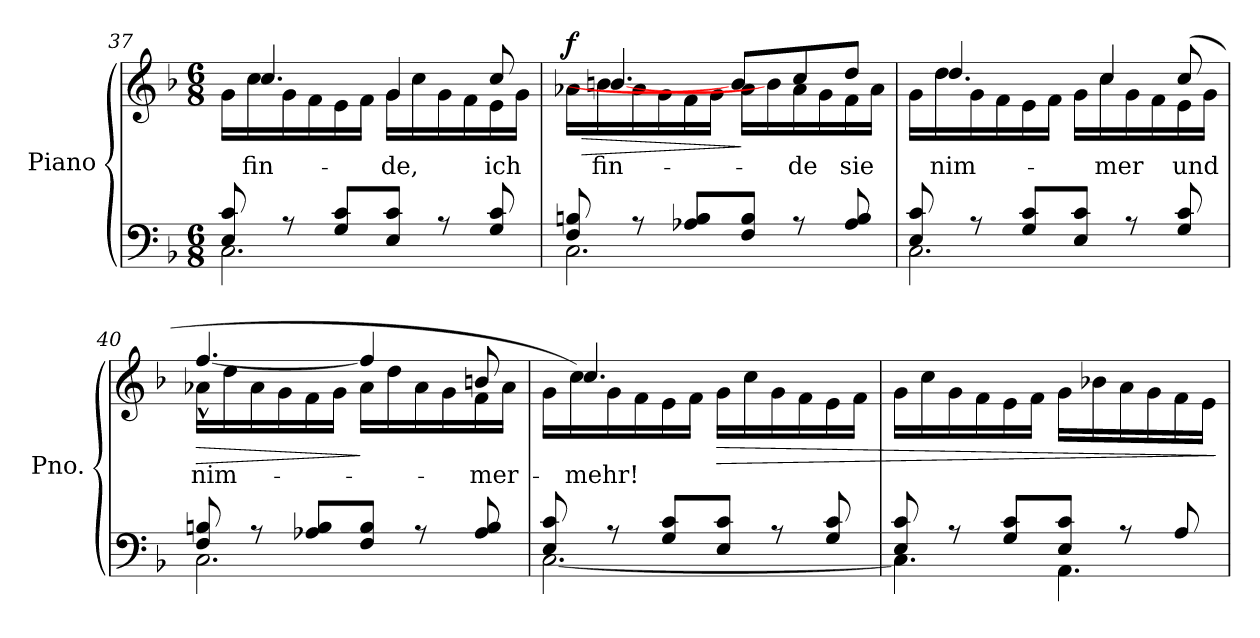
**kern	**kern	**text	**dynam
*part1	*part1	*part1	*part1
*staff2	*staff1	*staff1	*staff1/2
*I"Piano	*	*	*
*I'Pno.	*	*	*
*clefF4	*clefG2	*	*
*k[b-]	*k[b-]	*	*
*M6/8	*M6/8	*	*
=37	=37	=37	=37
*^	*^	*	*
*	*	*	*^	*	*
8E/ 8c/	2.C\	16g\LL	16ryy	4.ryy	.	.
*	*	*MM105	*	*	*	*
!	!	!	!LO:N:head=solid	!	!LO:LY:a	!
.	.	16cc\	4.cc/	.	fin-	.
8r	.	16g\	.	.	.	.
*	*	*MM113	*	*	*	*
.	.	16f\	.	.	.	.
8G/ 8c/L	.	16e\	.	.	.	.
.	.	16f\JJ	.	.	.	.
!	!	!	!	!	!LO:LY:a	!
8E/ 8c/J	.	16g\LL	.	4g/	de,	.
.	.	16cc\	16ayy	.	.	.
8r	.	16g\	4ryy	.	.	.
.	.	16f\	.	.	.	.
!	!	!	!	!	!LO:LY:a	!
8G/ 8c/	.	16e\	.	8cc/	ich	.
.	.	16g\JJ	.	.	.	.
=38	=38	=38	=38	=38	=38	=38
!	!	!	!	!	!	!LO:HP:b
!	!	!	!	!	!	!LO:DY:n=1:b
8F/ 8Bn/	2.C\	16a-X\LL	16ryy	4.ryy	.	> f
!	!	!	!LO:N:head=solid	!	!LO:LY:a	!
.	.	16bn\	[4.b/	.	fin-	.
8r	.	16a-\	.	.	.	.
.	.	16g\	.	.	.	.
8A-X/ 8B/L	.	16f\	.	.	.	.
.	.	16g\JJ	.	.	.	.
8F/ 8B/J	.	16a-\LL	.	8b/L]	.	]
.	.	16b\	16ryy	.	.	.
!	!	!	!	!	!LO:LY:a	!
8r	.	16a-\	4ryy	8cc/	de	.
.	.	16g\	.	.	.	.
*	*	*MM105	*	*	*	*
!	!	!	!	!	!LO:LY:a	!
8A-/ 8B/	.	16f\	.	8dd/J	sie	.
.	.	16a-\JJ	.	.	.	.
!!LO:LB:g=z	!!	!!
=39	=39	=39	=39	=39	=39	=39
8E/ 8c/	2.C\	16g\LL	16ryy	4.ryy	.	.
!	!	!	!LO:N:head=solid	!	!LO:LY:a	!
.	.	16dd\	4.dd/	.	nim-	.
8r	.	16g\	.	.	.	.
*	*	*MM113	*	*	*	*
.	.	16f\	.	.	.	.
8G/ 8c/L	.	16e\	.	.	.	.
.	.	16f\JJ	.	.	.	.
8E/ 8c/J	.	16g\LL	.	4ryy	.	.
!	!	!	!	!	!LO:LY:a	!
.	.	16cc\	4cc/	.	-mer	.
8r	.	16g\	.	.	.	.
.	.	16f\	.	.	.	.
*	*	*MM98	*	*	*	*
!	!	!	!	!	!LO:LY:a	!
8G/ 8c/	.	16e\	.	(8cc/	und	.
.	.	16g\JJ	16ryy	.	.	.
=40	=40	=40	=40	=40	=40	=40
*	*	*MM105	*	*	*	*
!	!	!	!	!	!LO:LY:a	!LO:HP:b
8F/ 8Bn/	2.C\	16a-X\LL	[4.ff^^/	2.ryy	nim-	>
.	.	16dd\	.	.	.	.
8r	.	16a-\	.	.	.	.
*	*	*MM113	*	*	*	*
.	.	16g\	.	.	.	.
8A-X/ 8B/L	.	16f\	.	.	.	.
.	.	16g\JJ	.	.	.	.
8F/ 8B/J	.	16a-\LL	4ff/]	.	.	]
.	.	16dd\	.	.	.	.
8r	.	16a-\	.	.	.	.
.	.	16g\	.	.	.	.
!	!	!	!	!	!LO:LY:a	!
8A-/ 8B/	.	16f\	8bn/	.	-mer-	.
.	.	16a-\JJ	.	.	.	.
=41	=41	=41	=41	=41	=41	=41
8E/ 8c/	[2.C\	16g\LL	16ryy	2.ryy	.	.
!	!	!	!LO:N:head=solid	!	!LO:LY:a	!
.	.	16cc\)	4.cc/	.	-mehr!	.
8r	.	16g\	.	.	.	.
.	.	16f\	.	.	.	.
8G/ 8c/L	.	16e\	.	.	.	.
.	.	16f\JJ	.	.	.	.
!	!	!	!	!	!	!LO:HP:b
8E/ 8c/J	.	16g\LL	.	.	.	>
.	.	16cc\	4ryy	.	.	.
8r	.	16g\	.	.	.	.
.	.	16f\	.	.	.	.
8G/ 8c/	.	16e\	.	.	.	.
.	.	16f\JJ	16ryy	.	.	.
*	*	*v	*v	*v	*	*
=42	=42	=42	=42	=42
8E/ 8c/	4.C\]	16g\LL	.	.
.	.	16cc\	.	.
8r	.	16g\	.	.
.	.	16f\	.	.
8G/ 8c/L	.	16e\	.	.
.	.	16f\JJ	.	.
8E/ 8c/J	4.AA\	16g\LL	.	.
*	*	*MM105	*	*
.	.	16b-X\	.	.
8r	.	16a\	.	.
.	.	16g\	.	.
8A/	.	16f\	.	.
.	.	16e\JJ	.	.
*v	*v	*	*	*
.	.	.	]
=	=	=	=
*-	*-	*-	*-
